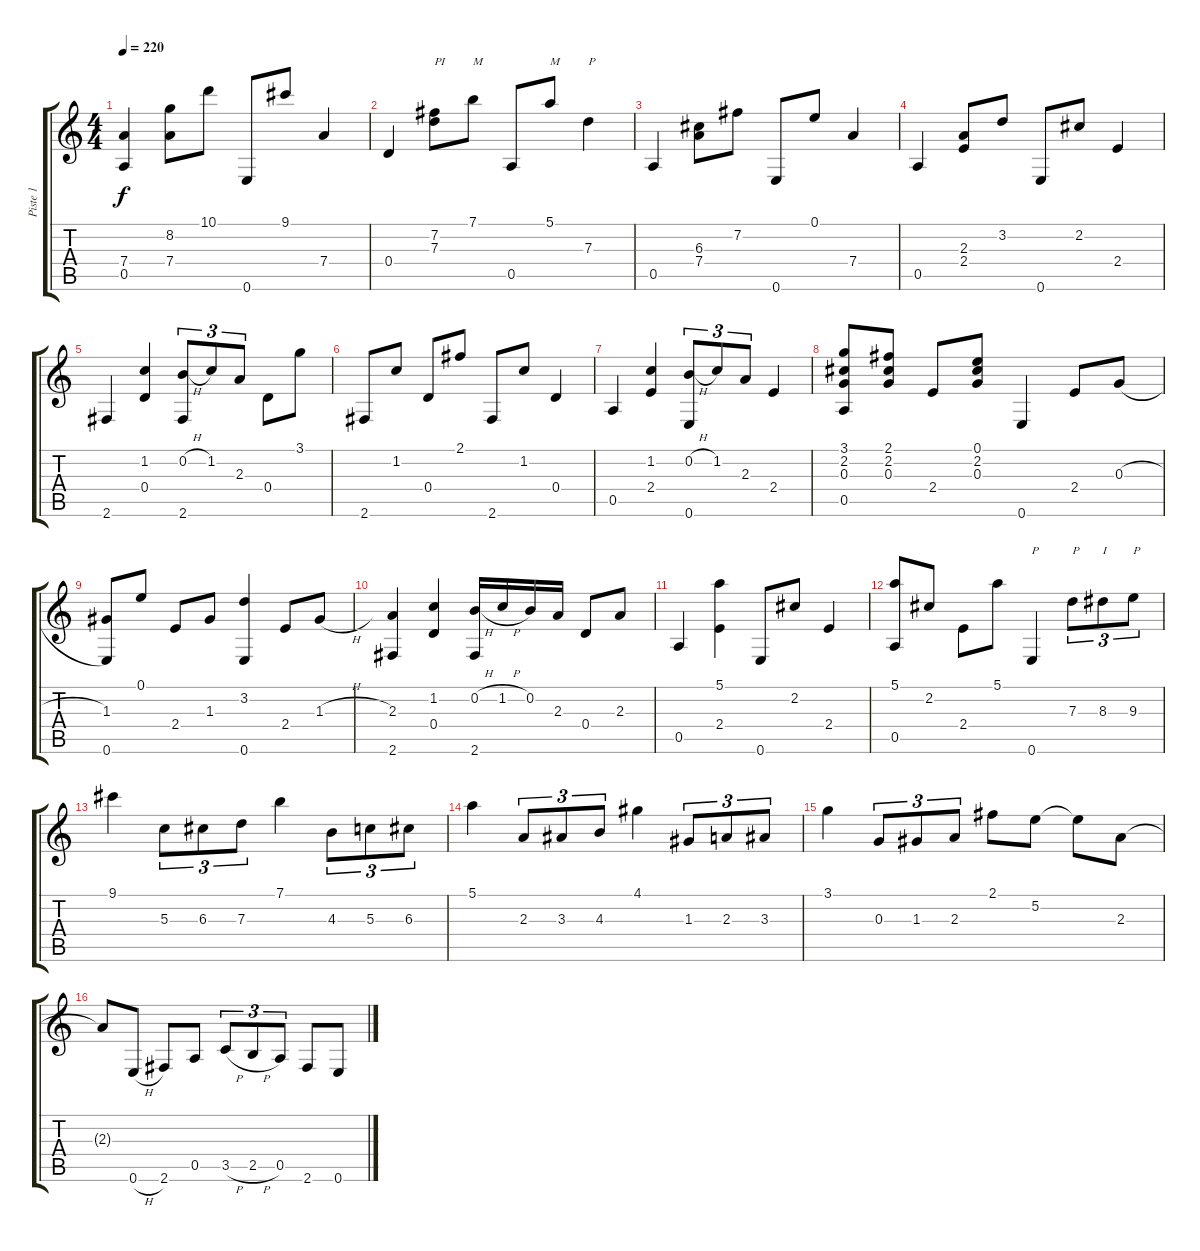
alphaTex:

\track ("Piste 1" "Piste 1") {instrument acousticguitarsteel}
\staff {score tabs}
\tuning (E4 B3 G3 D3 A2 E2) {hide}
\ts (4 4)
\tempo 220
\clef g2
\ks c
(7.4 0.5).4{dy f} (8.2 7.4).8 10.1.8 0.6.8 9.1.8 7.4.4 |
0.4.4 (7.2 7.3).8{txt "PI"} 7.1.8{txt "M"} 0.5.8 5.1.8{txt "M"} 7.3.4{txt "P"} |
0.5.4 (6.3 7.4).8 7.2.8 0.6.8 0.1.8 7.4.4 |
0.5.4 (2.3 2.4).8 3.2.8 0.6.8 2.2.8 2.4.4 |
2.6.4 (1.2 0.4).4 (0.2{h} 2.6).8{tu (3 2)} 1.2.8{tu (3 2)} 2.3.8{tu (3 2)} 0.4.8 3.1.8 |
2.6.8 1.2.8 0.4.8 2.1.8 2.6.8 1.2.8 0.4.4 |
0.5.4 (1.2 2.4).4 (0.2{h} 0.6).8{tu (3 2)} 1.2.8{tu (3 2)} 2.3.8{tu (3 2)} 2.4.4 |
(3.1 2.2 0.3 0.5).8 (2.1 2.2 0.3).8 2.4.8 (0.1 2.2 0.3).8 0.6.4 2.4.8 0.3{h}.8 |
(1.3 0.6).8 0.1.8 2.4.8 1.3.8 (3.2 0.6).4 2.4.8 1.3{h}.8 |
(2.3 2.6).4 (1.2 0.4).4 (0.2{h} 2.6).16 1.2{h}.16 0.2.16 2.3.16 0.4.8 2.3.8 |
0.5.4 (5.1 2.4).4 0.6.8 2.2.8 2.4.4 |
(5.1 0.5).8 2.2.8 2.4.8 5.1.8 0.6.4{txt "P"} 7.3.8{tu (3 2) txt "P"} 8.3.8{tu (3 2) txt "I"} 9.3.8{tu (3 2) txt "P"} |
9.1.4 5.3.8{tu (3 2)} 6.3.8{tu (3 2)} 7.3.8{tu (3 2)} 7.1.4 4.3.8{tu (3 2)} 5.3.8{tu (3 2)} 6.3.8{tu (3 2)} |
5.1.4 2.3.8{tu (3 2)} 3.3.8{tu (3 2)} 4.3.8{tu (3 2)} 4.1.4 1.3.8{tu (3 2)} 2.3.8{tu (3 2)} 3.3.8{tu (3 2)} |
3.1.4 0.3.8{tu (3 2)} 1.3.8{tu (3 2)} 2.3.8{tu (3 2)} 2.1.8 5.2.8 5.2{t}.8 2.3.8 |
2.3{t}.8 0.6{h}.8 2.6.8 0.5.8 3.5{h}.8{tu (3 2)} 2.5{h}.8{tu (3 2)} 0.5.8{tu (3 2)} 2.6.8 0.6.8
